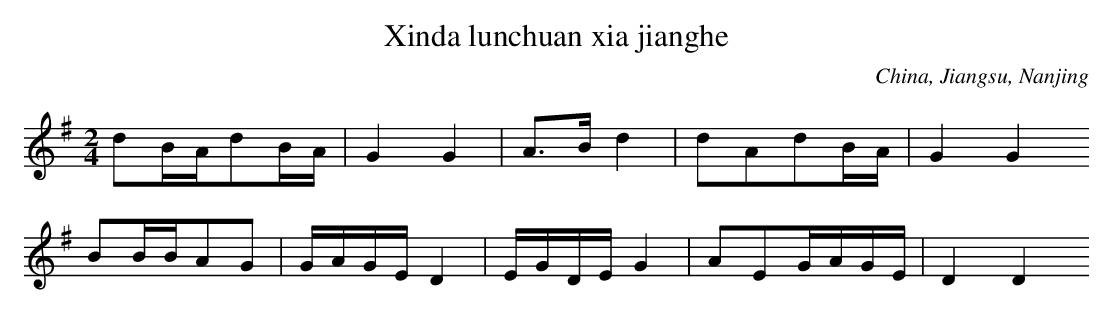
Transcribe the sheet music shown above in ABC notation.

X:1
T: Xinda lunchuan xia jianghe
O: China, Jiangsu, Nanjing
M: 2/4
L: 1/16
K: G
d2BAd2BA | G4G4 | A3Bd4 | d2A2d2BA | G4G4
B2BBA2G2 | GAGED4 | EGDEG4 | A2E2GAGE | D4D4
